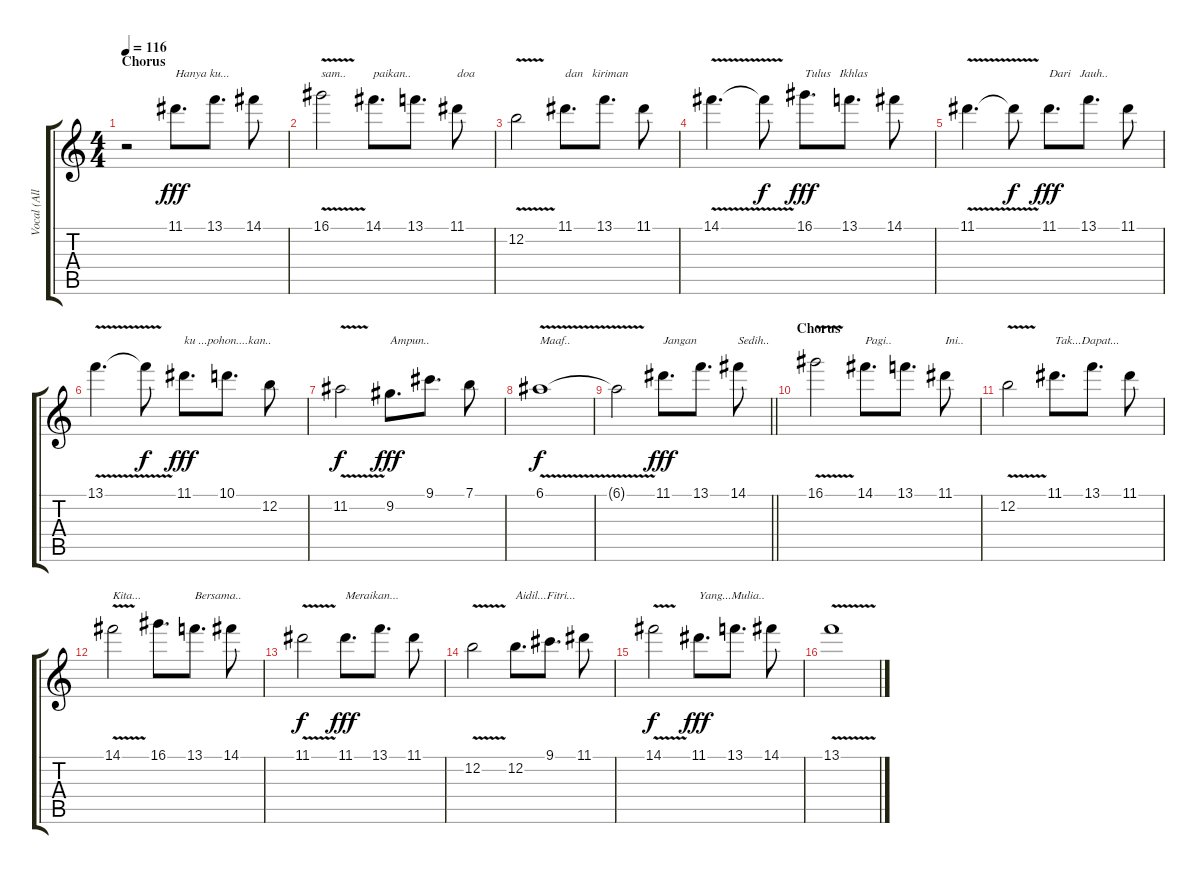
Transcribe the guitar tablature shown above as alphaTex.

\track ("Vocal (Allahyarham Sudirman)" "Vocal (All") {instrument distortionguitar}
\staff {score tabs}
\tuning (E4 B3 G3 D3 A2 E2) {hide}
\ts (4 4)
\section ("" "Chorus")
\tempo 116
\clef g2
\ks c
r.2{dy f} 11.1.8{d txt "Hanya ku..." dy fff} 13.1.8{d} 14.1.8 |
16.1{v}.2{txt "sam.."} 14.1.8{d txt "paikan.."} 13.1.8{d} 11.1.8{txt "doa "} |
12.2{v}.2 11.1.8{d txt "dan   kiriman "} 13.1.8{d} 11.1.8 |
14.1{v}.4{d} 14.1{t}.8{dy f} 16.1.8{d txt "Tulus   Ikhlas" dy fff} 13.1.8{d} 14.1.8 |
11.1{v}.4{d} 11.1{t}.8{dy f} 11.1.8{d txt "Dari   Jauh.. " dy fff} 13.1.8{d} 11.1.8 |
13.1{v}.4{d} 13.1{t}.8{dy f} 11.1.8{d txt "ku ...pohon....kan.. " dy fff} 10.1.8{d} 12.2.8 |
11.2{v}.2{dy f} 9.2.8{d txt "Ampun.." dy fff} 9.1.8{d} 7.1.8 |
6.1{v}.1{txt "Maaf.." dy f} |
\barLineRight lightlight
6.1{t}.2 11.1.8{d txt "Jangan " dy fff} 13.1.8{d} 14.1.8{txt "Sedih.. "} |
\section ("" "Chorus")
16.1{v}.2 14.1.8{d txt "Pagi.."} 13.1.8{d} 11.1.8{txt "Ini.."} |
12.2{v}.2 11.1.8{d txt "Tak...Dapat..."} 13.1.8{d} 11.1.8 |
14.1{v}.2{txt "Kita..."} 16.1.8{d} 13.1.8{d txt "Bersama.."} 14.1.8 |
11.1{v}.2{dy f} 11.1.8{d txt "Meraikan..." dy fff} 13.1.8{d} 11.1.8 |
12.2{v}.2 12.2.8{d txt "Aidil...Fitri..."} 9.1.8{d} 11.1.8 |
14.1{v}.2{dy f} 11.1.8{d txt "Yang...Mulia.." dy fff} 13.1.8{d} 14.1.8 |
13.1{v}.1
